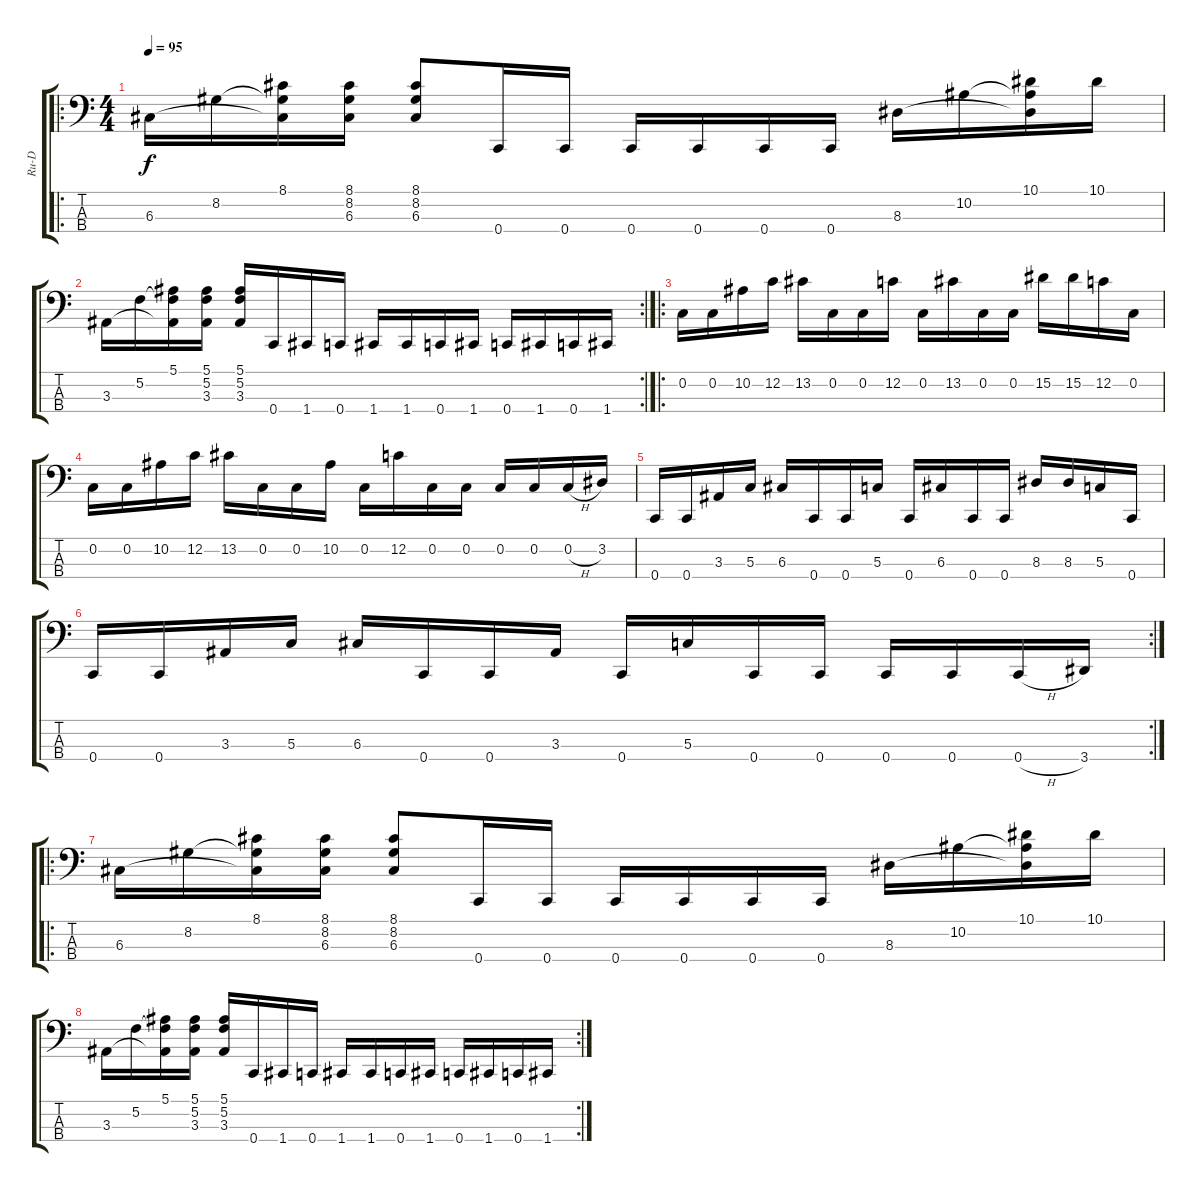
\track ("Ru-D" "Ru-D") {instrument electricbassfinger}
\staff {score tabs}
\tuning (F2 C2 G1 C1) {hide}
\ro
\ts (4 4)
\tempo 95
\clef f4
\ks c
6.3.16{dy f instrument slapbass1} 8.2.16 (8.1 8.2{t} 6.3{t}).16 (8.1 8.2 6.3).16 (8.1 8.2 6.3).8 0.4.16 0.4.16 0.4.16 0.4.16 0.4.16 0.4.16 8.3.16 10.2.16 (10.1 10.2{t} 8.3{t}).16 10.1.16 |
\rc 2
3.3.16{instrument slapbass1} 5.2.16 (5.1 5.2{t} 3.3{t}).16 (5.1 5.2 3.3).16 (5.1 5.2 3.3).16 0.4.16 1.4.16 0.4.16 1.4.16 1.4.16 0.4.16 1.4.16 0.4.16 1.4.16 0.4.16 1.4.16 |
\ro
0.2.16{instrument electricbassfinger} 0.2.16 10.2.16 12.2.16 13.2.16 0.2.16 0.2.16 12.2.16 0.2.16 13.2.16 0.2.16 0.2.16 15.2.16 15.2.16 12.2.16 0.2.16 |
0.2.16 0.2.16 10.2.16 12.2.16 13.2.16 0.2.16 0.2.16 10.2.16 0.2.16 12.2.16 0.2.16 0.2.16 0.2.16 0.2.16 0.2{h}.16 3.2.16 |
0.4.16 0.4.16 3.3.16 5.3.16 6.3.16 0.4.16 0.4.16 5.3.16 0.4.16 6.3.16 0.4.16 0.4.16 8.3.16 8.3.16 5.3.16 0.4.16 |
\rc 2
0.4.16 0.4.16 3.3.16 5.3.16 6.3.16 0.4.16 0.4.16 3.3.16 0.4.16 5.3.16 0.4.16 0.4.16 0.4.16 0.4.16 0.4{h}.16 3.4.16 |
\ro
6.3.16{instrument slapbass1} 8.2.16 (8.1 8.2{t} 6.3{t}).16 (8.1 8.2 6.3).16 (8.1 8.2 6.3).8 0.4.16 0.4.16 0.4.16 0.4.16 0.4.16 0.4.16 8.3.16 10.2.16 (10.1 10.2{t} 8.3{t}).16 10.1.16 |
\rc 2
3.3.16{instrument slapbass1} 5.2.16 (5.1 5.2{t} 3.3{t}).16 (5.1 5.2 3.3).16 (5.1 5.2 3.3).16 0.4.16 1.4.16 0.4.16 1.4.16 1.4.16 0.4.16 1.4.16 0.4.16 1.4.16 0.4.16 1.4.16
